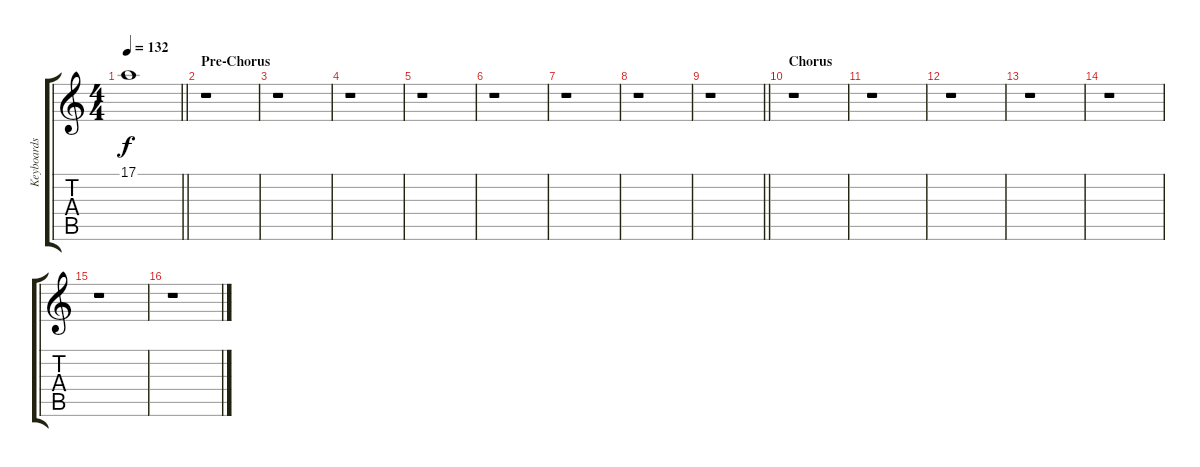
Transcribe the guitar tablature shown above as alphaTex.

\track ("Keyboards" "Keyboards") {instrument pad1newage}
\staff {score tabs}
\tuning (E4 B3 G3 D3 A2 E2) {hide}
\ts (4 4)
\tempo 132
\clef g2
\barLineRight lightlight
\ks c
17.1{t}.1{dy f} |
\section ("" "Pre-Chorus")
r.1 |
r.1 |
r.1 |
r.1 |
r.1 |
r.1 |
r.1 |
\barLineRight lightlight
r.1 |
\section ("" "Chorus ")
r.1 |
r.1 |
r.1 |
r.1 |
r.1 |
r.1 |
r.1
